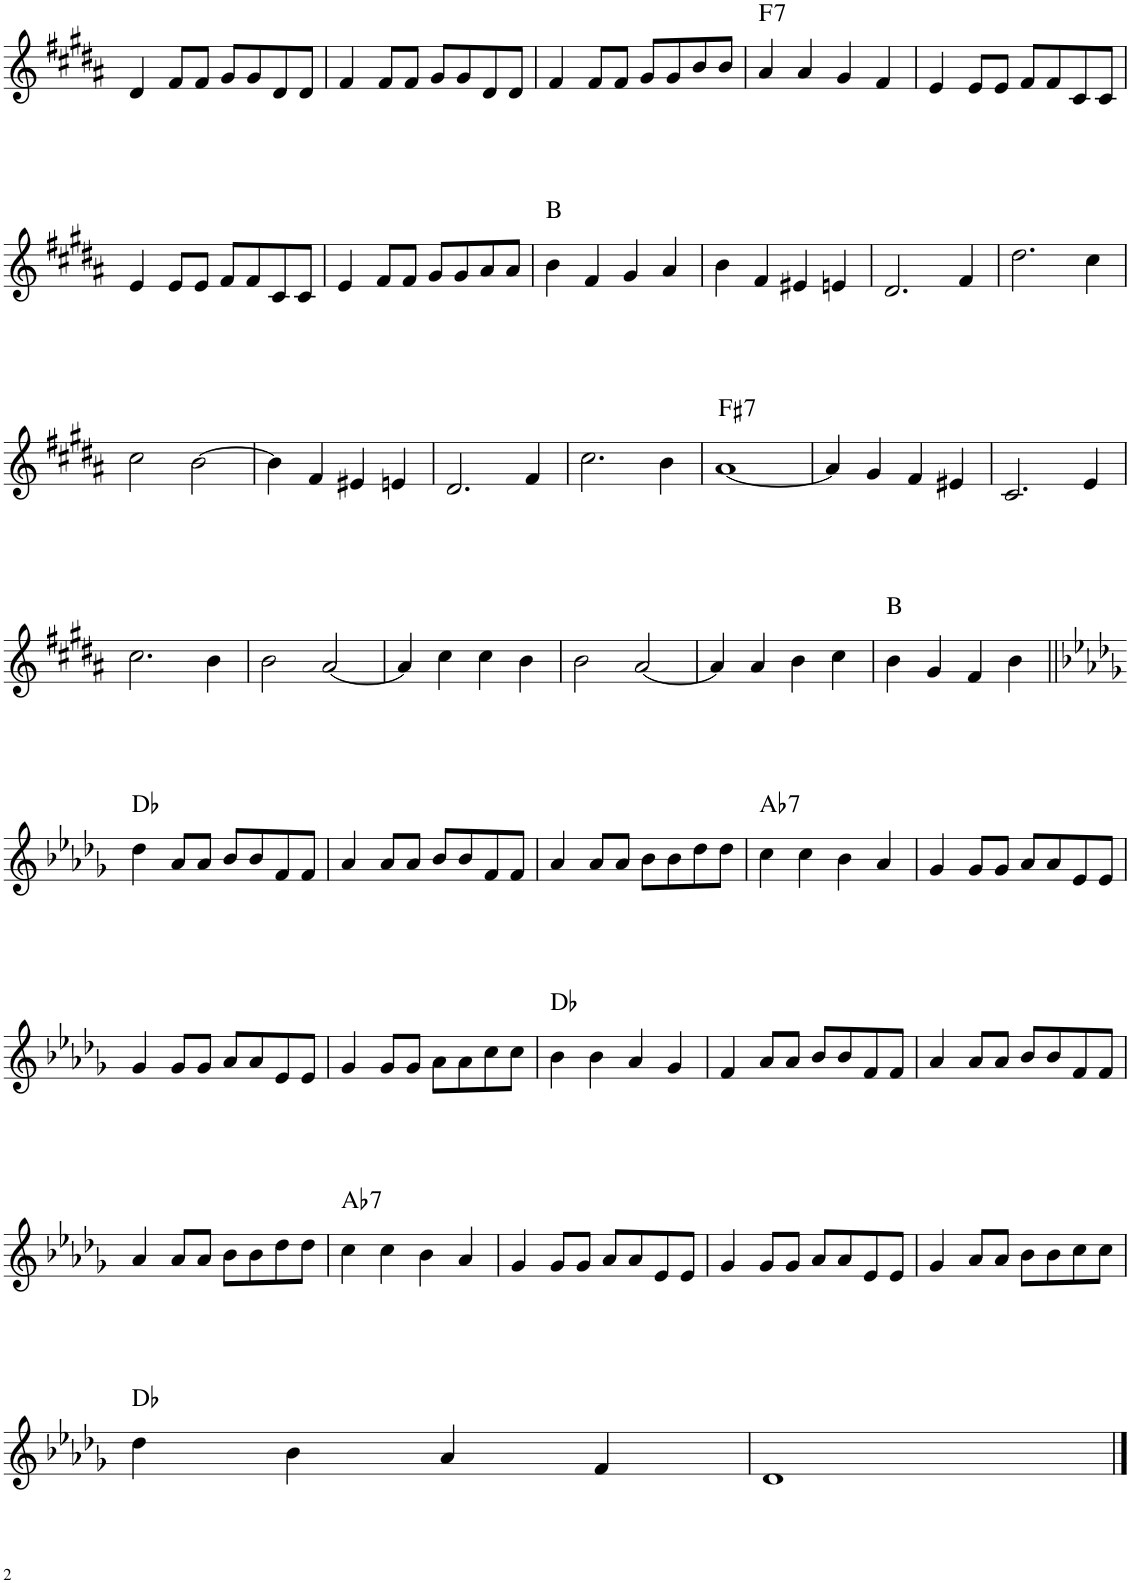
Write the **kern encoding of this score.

**kern	**harte
*part1	*part1
*staff1	*
*I"Piano	*
*I'Pno.	*
!!LO:PB:g=z
*clefG2	*
*k[f#c#g#d#a#]	*
*M4/4	*
=45	=45
4d#/	.
8f#/L	.
8f#/J	.
8g#/L	.
8g#/	.
8d#/	.
8d#/J	.
=46	=46
4f#/	.
8f#/L	.
8f#/J	.
8g#/L	.
8g#/	.
8d#/	.
8d#/J	.
=47	=47
4f#/	.
8f#/L	.
8f#/J	.
8g#/L	.
8g#/	.
8b/	.
8b/J	.
=48	=48
!	!LO:H:kt=7
4a#/	F:7
4a#/	.
4g#/	.
4f#/	.
=49	=49
4e/	.
8e/L	.
8e/J	.
8f#/L	.
8f#/	.
8c#/	.
8c#/J	.
!!LO:LB:g=z
=50	=50
4e/	.
8e/L	.
8e/J	.
8f#/L	.
8f#/	.
8c#/	.
8c#/J	.
=51	=51
4e/	.
8f#/L	.
8f#/J	.
8g#/L	.
8g#/	.
8a#/	.
8a#/J	.
=52	=52
4b\	B:maj
4f#/	.
4g#/	.
4a#/	.
=53	=53
4b\	.
4f#/	.
4e#X/	.
4en/	.
=54	=54
2.d#/	.
4f#/	.
=55	=55
2.dd#\	.
4cc#\	.
!!LO:LB:g=z
=56	=56
2cc#\	.
[2b\	.
=57	=57
4b\]	.
4f#/	.
4e#X/	.
4en/	.
=58	=58
2.d#/	.
4f#/	.
=59	=59
2.cc#\	.
4b\	.
=60	=60
!	!LO:H:kt=7
[1a#	F#:7
=61	=61
4a#/]	.
4g#/	.
4f#/	.
4e#X/	.
=62	=62
2.c#/	.
4e/	.
!!LO:LB:g=z
=63	=63
2.cc#\	.
4b\	.
=64	=64
2b\	.
[2a#/	.
=65	=65
4a#/]	.
4cc#\	.
4cc#\	.
4b\	.
=66	=66
2b\	.
[2a#/	.
=67	=67
4a#/]	.
4a#/	.
4b\	.
4cc#\	.
=68	=68
4b\	B:maj
4g#/	.
4f#/	.
4b\	.
!!LO:LB:g=z
=69||	=69||
*k[b-e-a-d-g-]	*
4dd-\	Db:maj
8a-/L	.
8a-/J	.
8b-/L	.
8b-/	.
8f/	.
8f/J	.
=70	=70
4a-/	.
8a-/L	.
8a-/J	.
8b-/L	.
8b-/	.
8f/	.
8f/J	.
=71	=71
4a-/	.
8a-/L	.
8a-/J	.
8b-\L	.
8b-\	.
8dd-\	.
8dd-\J	.
=72	=72
!	!LO:H:kt=7
4cc\	Ab:7
4cc\	.
4b-\	.
4a-/	.
=73	=73
4g-/	.
8g-/L	.
8g-/J	.
8a-/L	.
8a-/	.
8e-/	.
8e-/J	.
!!LO:LB:g=z
=74	=74
4g-/	.
8g-/L	.
8g-/J	.
8a-/L	.
8a-/	.
8e-/	.
8e-/J	.
=75	=75
4g-/	.
8g-/L	.
8g-/J	.
8a-\L	.
8a-\	.
8cc\	.
8cc\J	.
=76	=76
4b-\	Db:maj
4b-\	.
4a-/	.
4g-/	.
=77	=77
4f/	.
8a-/L	.
8a-/J	.
8b-/L	.
8b-/	.
8f/	.
8f/J	.
=78	=78
4a-/	.
8a-/L	.
8a-/J	.
8b-/L	.
8b-/	.
8f/	.
8f/J	.
!!LO:LB:g=z
=79	=79
4a-/	.
8a-/L	.
8a-/J	.
8b-\L	.
8b-\	.
8dd-\	.
8dd-\J	.
=80	=80
!	!LO:H:kt=7
4cc\	Ab:7
4cc\	.
4b-\	.
4a-/	.
=81	=81
4g-/	.
8g-/L	.
8g-/J	.
8a-/L	.
8a-/	.
8e-/	.
8e-/J	.
=82	=82
4g-/	.
8g-/L	.
8g-/J	.
8a-/L	.
8a-/	.
8e-/	.
8e-/J	.
=83	=83
4g-/	.
8a-/L	.
8a-/J	.
8b-\L	.
8b-\	.
8cc\	.
8cc\J	.
!!LO:LB:g=z
=84	=84
4dd-\	Db:maj
4b-\	.
4a-/	.
4f/	.
=85	=85
1d-	.
==	==
*-	*-
